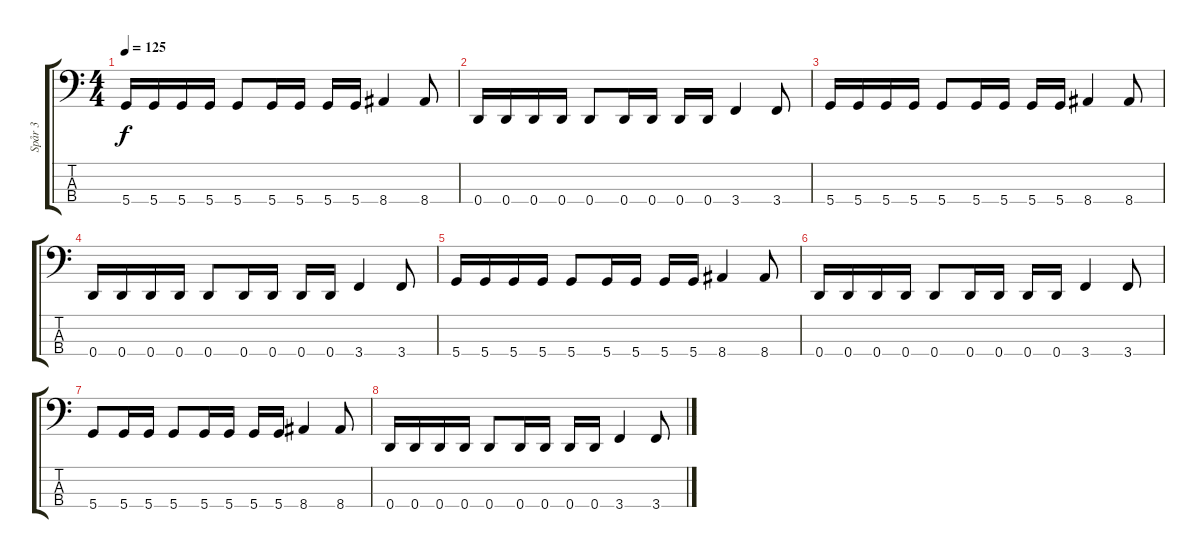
\track ("Spår 3" "Spår 3") {instrument electricbassfinger}
\staff {score tabs}
\tuning (G2 D2 A1 D1) {hide}
\ts (4 4)
\tempo 125
\clef f4
\ks c
5.4.16{dy f} 5.4.16 5.4.16 5.4.16 5.4.8 5.4.16 5.4.16 5.4.16 5.4.16 8.4.4 8.4.8 |
0.4.16 0.4.16 0.4.16 0.4.16 0.4.8 0.4.16 0.4.16 0.4.16 0.4.16 3.4.4 3.4.8 |
5.4.16 5.4.16 5.4.16 5.4.16 5.4.8 5.4.16 5.4.16 5.4.16 5.4.16 8.4.4 8.4.8 |
0.4.16 0.4.16 0.4.16 0.4.16 0.4.8 0.4.16 0.4.16 0.4.16 0.4.16 3.4.4 3.4.8 |
5.4.16 5.4.16 5.4.16 5.4.16 5.4.8 5.4.16 5.4.16 5.4.16 5.4.16 8.4.4 8.4.8 |
0.4.16 0.4.16 0.4.16 0.4.16 0.4.8 0.4.16 0.4.16 0.4.16 0.4.16 3.4.4 3.4.8 |
5.4.8 5.4.16 5.4.16 5.4.8 5.4.16 5.4.16 5.4.16 5.4.16 8.4.4 8.4.8 |
0.4.16 0.4.16 0.4.16 0.4.16 0.4.8 0.4.16 0.4.16 0.4.16 0.4.16 3.4.4 3.4.8
